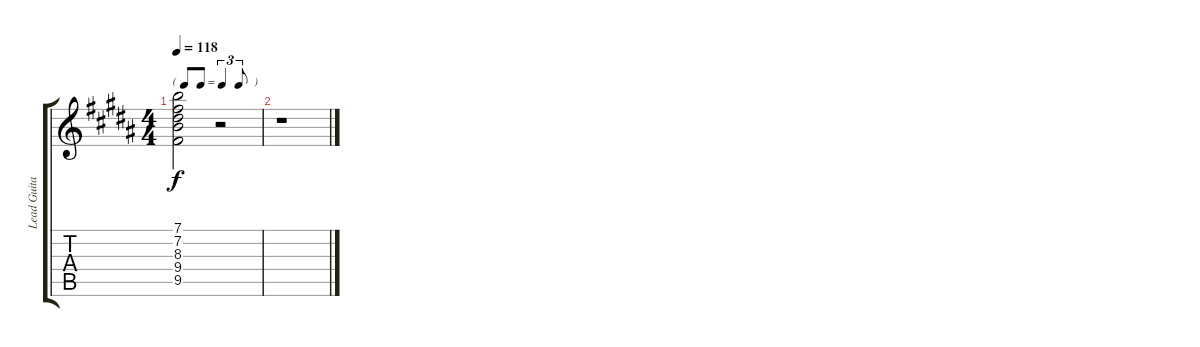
\track ("Lead Guitar" "Lead Guita") {instrument distortionguitar}
\staff {score tabs}
\tuning (E4 B3 G3 D3 A2 E2) {hide}
\ts (4 4)
\tf triplet8th
\tempo 118
\clef g2
\ks b
(7.1{t} 7.2{t} 8.3{t} 9.4{t} 9.5{t}).2{lyrics (0 "") lyrics (1 "") lyrics (2 "") lyrics (3 "") lyrics (4 "") dy f} r.2 |
r.1
